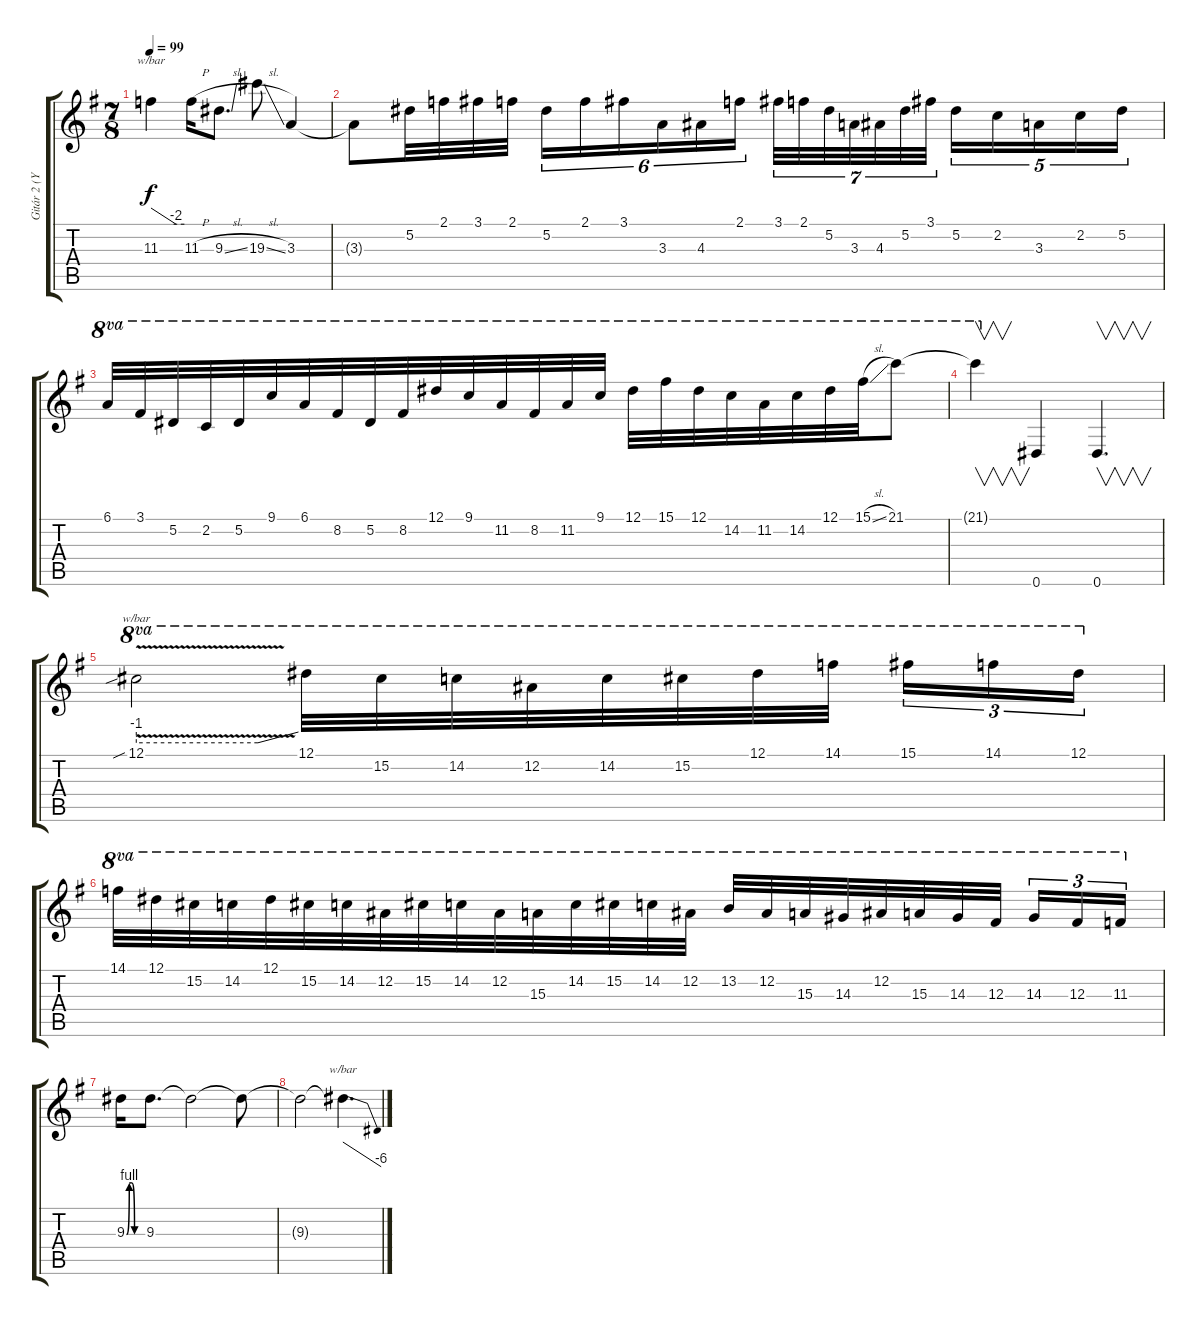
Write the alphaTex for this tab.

\track ("Gitár 2 (Yngwie Malmsteen)" "Gitár 2 (Y") {instrument distortionguitar}
\staff {score tabs}
\tuning (Eb4 Bb3 Gb3 Db3 Ab2 Eb2) {hide}
\ts (7 8)
\tempo 99
\clef g2
\ks g
11.3{t}.4{tbe (custom default 0 0 45 -8 60 -8) dy f} 11.3{h}.16 9.3{sl}.8{d} 19.3{sl}.8 3.3.4 |
3.3{t}.8{beam merge} 5.2.32 2.1.32 3.1.32 2.1.32 5.2.16{tu (6 4)} 2.1.16{tu (6 4)} 3.1.16{tu (6 4) beam merge} 3.3.16{tu (6 4)} 4.3.16{tu (6 4)} 2.1.16{tu (6 4)} 3.1.32{tu (7 4)} 2.1.32{tu (7 4)} 5.2.32{tu (7 4) beam merge} 3.3.32{tu (7 4)} 4.3.32{tu (7 4) beam merge} 5.2.32{tu (7 4)} 3.1.32{tu (7 4) beam split} 5.2.16{tu (5 4)} 2.2.16{tu (5 4) beam merge} 3.3.16{tu (5 4) beam merge} 2.2.16{tu (5 4) beam merge} 5.2.16{tu (5 4)} |
6.1.32{ot 8va} 3.1.32{ot 8va} 5.2.32{ot 8va} 2.2.32{ot 8va beam merge} 5.2.32{ot 8va} 9.1.32{ot 8va} 6.1.32{ot 8va} 8.2.32{ot 8va} 5.2.32{ot 8va} 8.2.32{ot 8va} 12.1.32{ot 8va} 9.1.32{ot 8va beam merge} 11.2.32{ot 8va} 8.2.32{ot 8va} 11.2.32{ot 8va} 9.1.32{ot 8va beam split} 12.1.32{ot 8va} 15.1.32{ot 8va} 12.1.32{ot 8va} 14.2.32{ot 8va beam merge} 11.2.32{ot 8va} 14.2.32{ot 8va} 12.1.32{ot 8va} 15.1{sl}.32{ot 8va} 21.1.8{ot 8va} |
21.1{t}.4{v ot 8va} 0.6.4 0.6.4{v d} |
12.1{v sib}.2{tbe (custom default 0 -4 45 -4 60 0) ot 8va} 12.1.32{ot 8va} 15.2.32{ot 8va} 14.2.32{ot 8va} 12.2.32{ot 8va beam merge} 14.2.32{ot 8va} 15.2.32{ot 8va} 12.1.32{ot 8va} 14.1.32{ot 8va} 15.1.16{tu (3 2) ot 8va} 14.1.16{tu (3 2) ot 8va} 12.1.16{tu (3 2) ot 8va} |
14.1.32{ot 8va} 12.1.32{ot 8va} 15.2.32{ot 8va} 14.2.32{ot 8va beam merge} 12.1.32{ot 8va} 15.2.32{ot 8va} 14.2.32{ot 8va} 12.2.32{ot 8va} 15.2.32{ot 8va} 14.2.32{ot 8va} 12.2.32{ot 8va} 15.3.32{ot 8va beam merge} 14.2.32{ot 8va} 15.2.32{ot 8va} 14.2.32{ot 8va} 12.2.32{ot 8va} 13.2.32{ot 8va} 12.2.32{ot 8va} 15.3.32{ot 8va} 14.3.32{ot 8va beam merge} 12.2.32{ot 8va} 15.3.32{ot 8va} 14.3.32{ot 8va} 12.3.32{ot 8va} 14.3.16{tu (3 2) ot 8va} 12.3.16{tu (3 2) ot 8va} 11.3.16{tu (3 2) ot 8va} |
9.3{be (custom 0 0 10 4 20 4 30 0 60 0)}.16 9.3.8{d} 9.3{t}.2 9.3{t}.8 |
9.3{t}.2 9.3{t}.4{d tbe (dive default 0 0 60 -24)}
